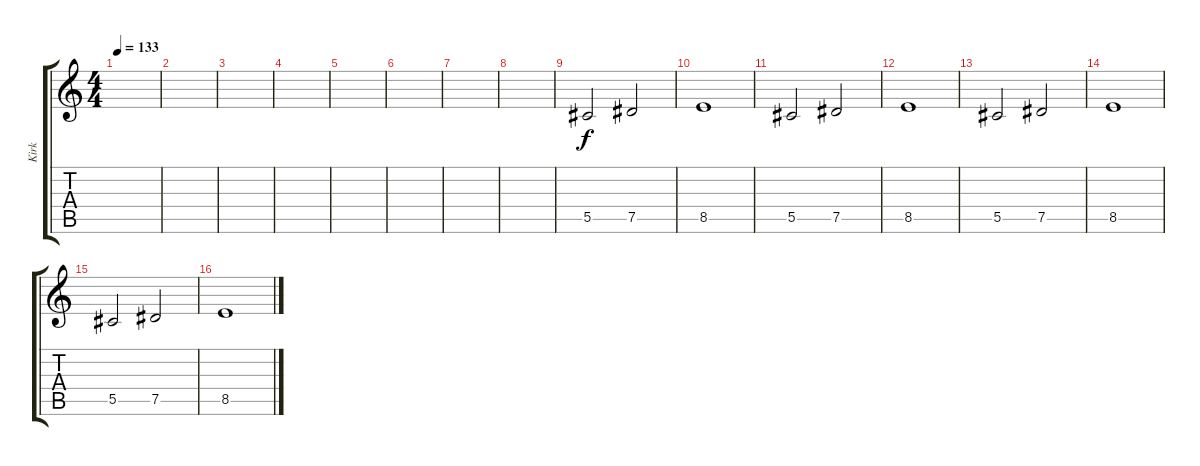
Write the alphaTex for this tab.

\track ("Kirk" "Kirk") {instrument electricguitarclean}
\staff {score tabs}
\tuning (Eb4 Bb3 Gb3 Db3 Ab2 Eb2) {hide}
\ts (4 4)
\tempo 133
\clef g2
\ks c
|
|
|
|
|
|
|
|
5.5.2 7.5.2 |
8.5.1 |
5.5.2 7.5.2 |
8.5.1 |
5.5.2 7.5.2 |
8.5.1 |
5.5.2 7.5.2 |
8.5.1
